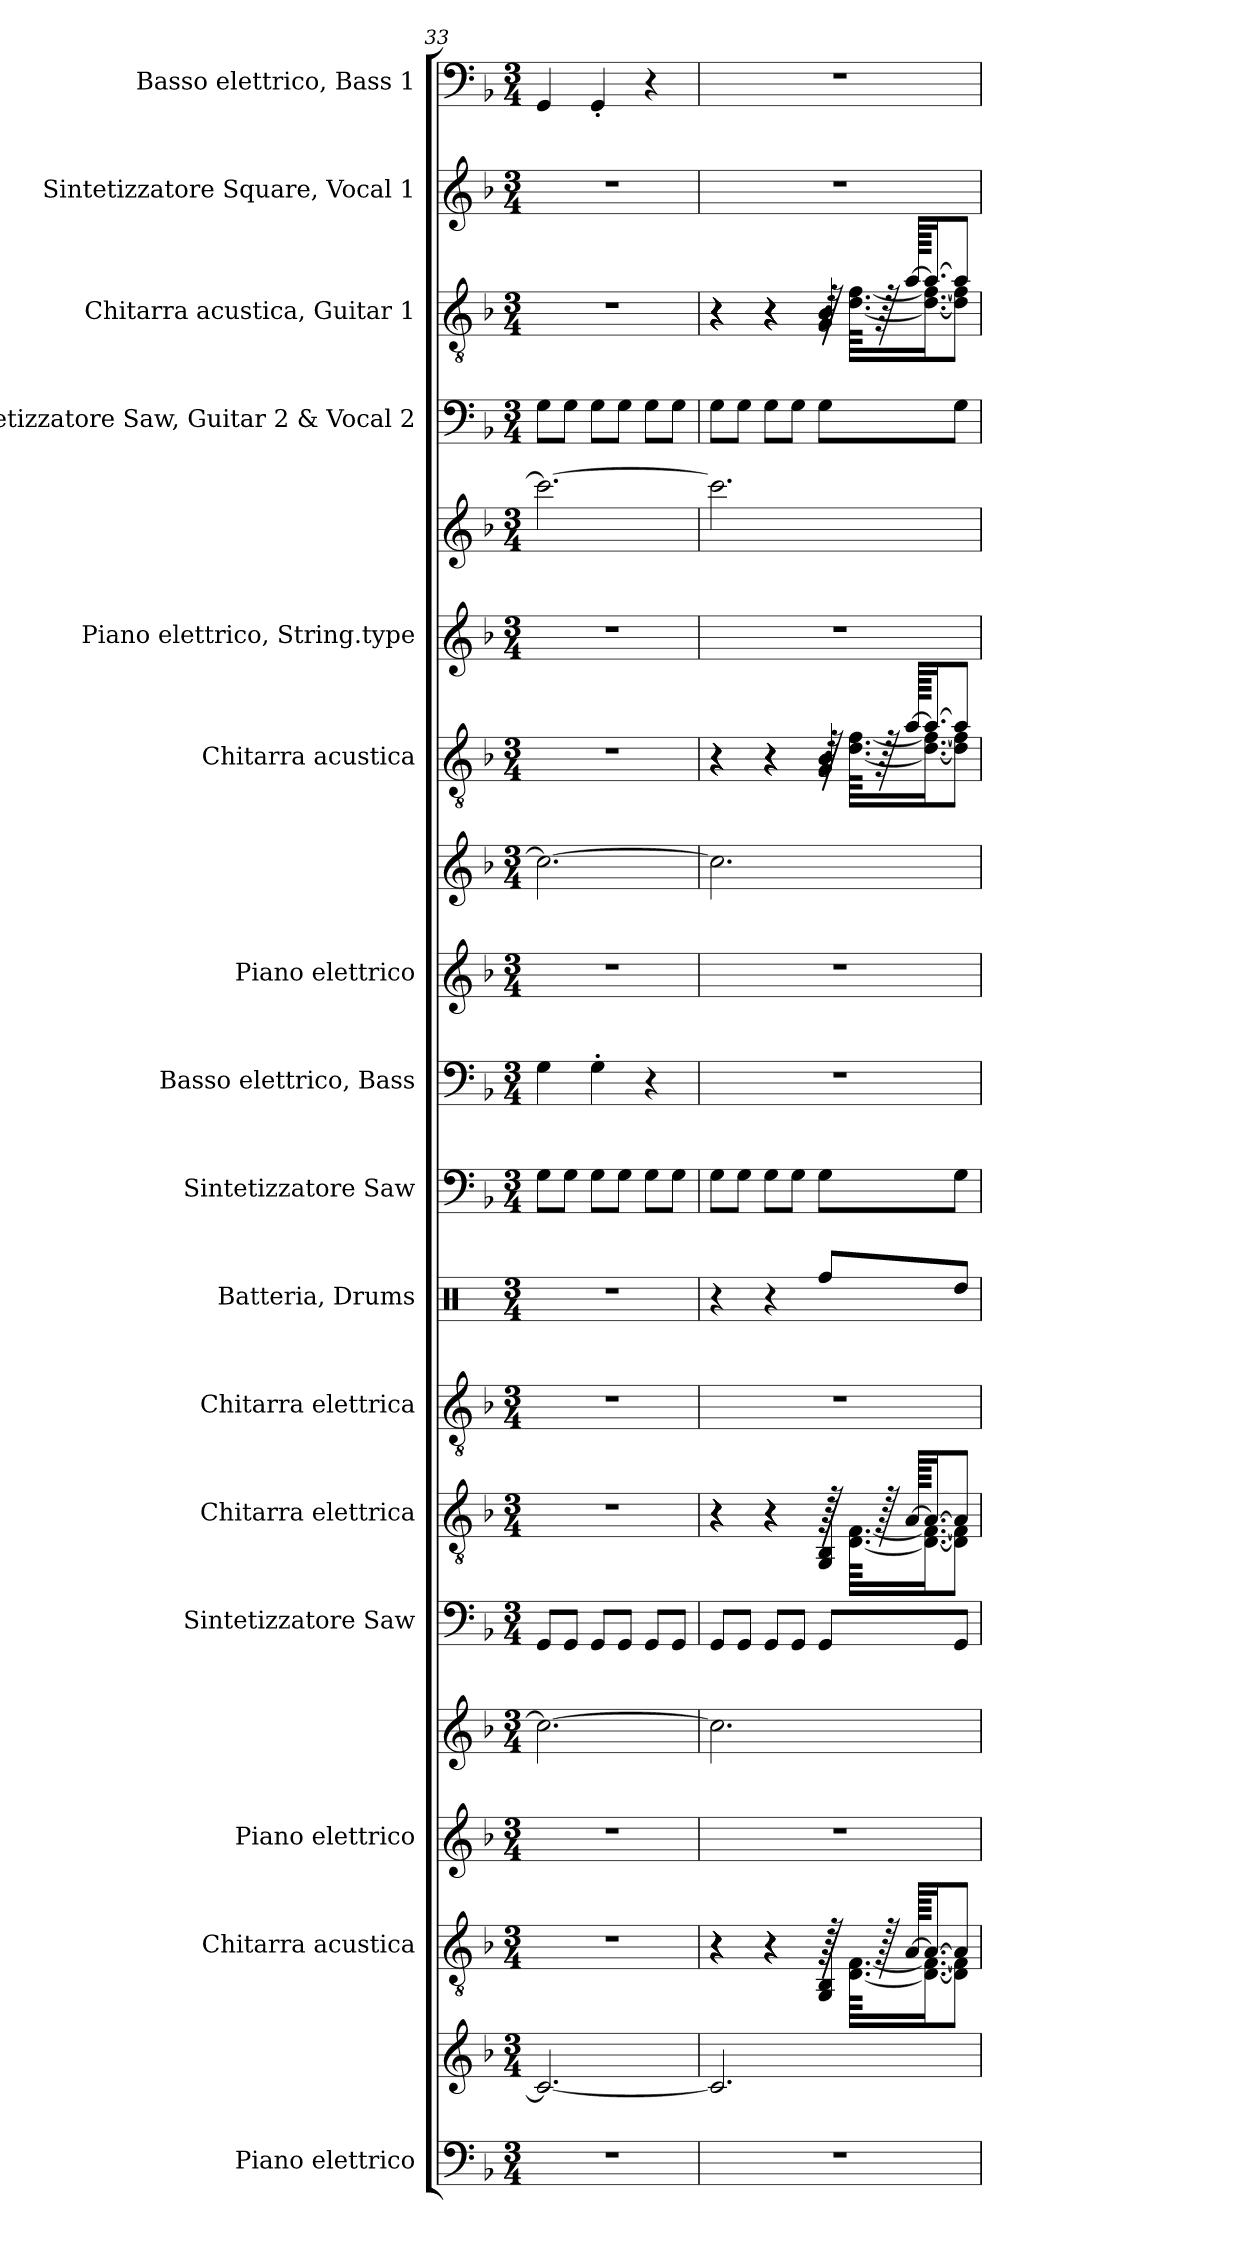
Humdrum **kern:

**kern	**kern	**kern	**kern	**kern	**kern	**kern	**kern	**kern	**kern	**kern	**kern	**kern	**kern	**kern	**kern	**kern	**kern	**kern	**kern
*part16	*part16	*part15	*part14	*part14	*part13	*part12	*part11	*part10	*part9	*part8	*part7	*part7	*part6	*part5	*part5	*part4	*part3	*part2	*part1
*staff20	*staff19	*staff18	*staff17	*staff16	*staff15	*staff14	*staff13	*staff12	*staff11	*staff10	*staff9	*staff8	*staff7	*staff6	*staff5	*staff4	*staff3	*staff2	*staff1
*I"Piano elettrico	*	*I"Chitarra acustica	*I"Piano elettrico	*	*I"Sintetizzatore Saw	*I"Chitarra elettrica	*I"Chitarra elettrica	*I"Batteria,  Drums	*I"Sintetizzatore Saw	*I"Basso elettrico,  Bass	*I"Piano elettrico	*	*I"Chitarra acustica	*I"Piano elettrico,  String.type	*	*I"Sintetizzatore Saw,  Guitar 2 &amp; Vocal 2	*I"Chitarra acustica,  Guitar 1	*I"Sintetizzatore Square,  Vocal 1	*I"Basso elettrico,  Bass 1
*	*	*	*	*	*I'Sint.	*I'Chit. el.	*I'Chit. el.	*I'Batt.	*I'Sint.	*I'B. el.	*	*	*	*	*	*I'Sint.	*	*I'Sint.	*I'B. el.
*clefF4	*clefG2	*clefGv2	*clefG2	*clefG2	*clefF4	*clefGv2	*clefGv2	*clefX	*clefF4	*clefF4	*clefG2	*clefG2	*clefGv2	*clefG2	*clefG2	*clefF4	*clefGv2	*clefG2	*clefF4
*	*	*	*	*	*	*	*	*	*	*ITrd7c12	*	*	*	*	*	*	*	*	*ITrd7c12
*k[b-]	*k[b-]	*k[b-]	*k[b-]	*k[b-]	*k[b-]	*k[b-]	*k[b-]	*k[]	*k[b-]	*k[b-]	*k[b-]	*k[b-]	*k[b-]	*k[b-]	*k[b-]	*k[b-]	*k[b-]	*k[b-]	*k[b-]
*M3/4	*M3/4	*M3/4	*M3/4	*M3/4	*M3/4	*M3/4	*M3/4	*M3/4	*M3/4	*M3/4	*M3/4	*M3/4	*M3/4	*M3/4	*M3/4	*M3/4	*M3/4	*M3/4	*M3/4
=33	=33	=33	=33	=33	=33	=33	=33	=33	=33	=33	=33	=33	=33	=33	=33	=33	=33	=33	=33
2.r	2.c/_	2.r	2.r	2.cc\_	8GG/L	2.r	2.r	2.r	8G\L	4GG\	2.r	2.cc\_	2.r	2.r	2.ccc\_	8G\L	2.r	2.r	4GGG/
.	.	.	.	.	8GG/J	.	.	.	8G\J	.	.	.	.	.	.	8G\J	.	.	.
.	.	.	.	.	8GG/L	.	.	.	8G\L	4GG'\	.	.	.	.	.	8G\L	.	.	4GGG'/
.	.	.	.	.	8GG/J	.	.	.	8G\J	.	.	.	.	.	.	8G\J	.	.	.
.	.	.	.	.	8GG/L	.	.	.	8G\L	4r	.	.	.	.	.	8G\L	.	.	4r
.	.	.	.	.	8GG/J	.	.	.	8G\J	.	.	.	.	.	.	8G\J	.	.	.
=34	=34	=34	=34	=34	=34	=34	=34	=34	=34	=34	=34	=34	=34	=34	=34	=34	=34	=34	=34
*	*	*^	*	*	*	*^	*	*	*	*	*	*	*^	*	*	*	*^	*	*
*	*	*	*^	*	*	*	*	*^	*	*	*	*	*	*	*	*^	*	*	*	*	*^	*	*
2.r	2.c/]	4r	4r	4r	2.r	2.cc\]	8GG/L	4r	4r	4r	2.r	4r	8G\L	2.r	2.r	2.cc\]	4r	4r	4r	2.r	2.ccc\]	8G\L	4r	4r	4r	2.r	2.r
.	.	.	.	.	.	.	8GG/J	.	.	.	.	.	8G\J	.	.	.	.	.	.	.	.	8G\J	.	.	.	.	.
.	.	4r	4r	4r	.	.	8GG/L	4r	4r	4r	.	4r	8G\L	.	.	.	4r	4r	4r	.	.	8G\L	4r	4r	4r	.	.
.	.	.	.	.	.	.	8GG/J	.	.	.	.	.	8G\J	.	.	.	.	.	.	.	.	8G\J	.	.	.	.	.
.	.	64r	128r	4GG/ 4BB-/	.	.	8GG/L	64r	128r	4GG/ 4BB-/	.	8Rff/L	8G\L	.	.	.	64r	128r	4G/ 4B-/	.	.	8G\L	64r	128r	4G/ 4B-/	.	.
.	.	.	[64.D\ [64.F\KKLL	.	.	.	.	.	[64.D\ [64.F\KKLL	.	.	.	.	.	.	.	.	[64.d\ [64.f\KKLL	.	.	.	.	.	[64.d\ [64.f\KKLL	.	.	.
.	.	128r	.	.	.	.	.	128r	.	.	.	.	.	.	.	.	128r	.	.	.	.	.	128r	.	.	.	.
.	.	[128A/KKKLL	.	.	.	.	.	[128A/KKKLL	.	.	.	.	.	.	.	.	[128a/KKKLL	.	.	.	.	.	[128a/KKKLL	.	.	.	.
.	.	16.A/J_	16.D\_ 16.F\_J	.	.	.	.	16.A/J_	16.D\_ 16.F\_J	.	.	.	.	.	.	.	16.a/J_	16.d\_ 16.f\_J	.	.	.	.	16.a/J_	16.d\_ 16.f\_J	.	.	.
.	.	8A/J]	8D\] 8F\]J	.	.	.	8GG/J	8A/J]	8D\] 8F\]J	.	.	8Rdd/J	8G\J	.	.	.	8a/J]	8d\] 8f\]J	.	.	.	8G\J	8a/J]	8d\] 8f\]J	.	.	.
*	*	*v	*v	*v	*	*	*	*v	*v	*v	*	*	*	*	*	*	*v	*v	*v	*	*	*	*v	*v	*v	*	*
=	=	=	=	=	=	=	=	=	=	=	=	=	=	=	=	=	=	=	=
*-	*-	*-	*-	*-	*-	*-	*-	*-	*-	*-	*-	*-	*-	*-	*-	*-	*-	*-	*-
